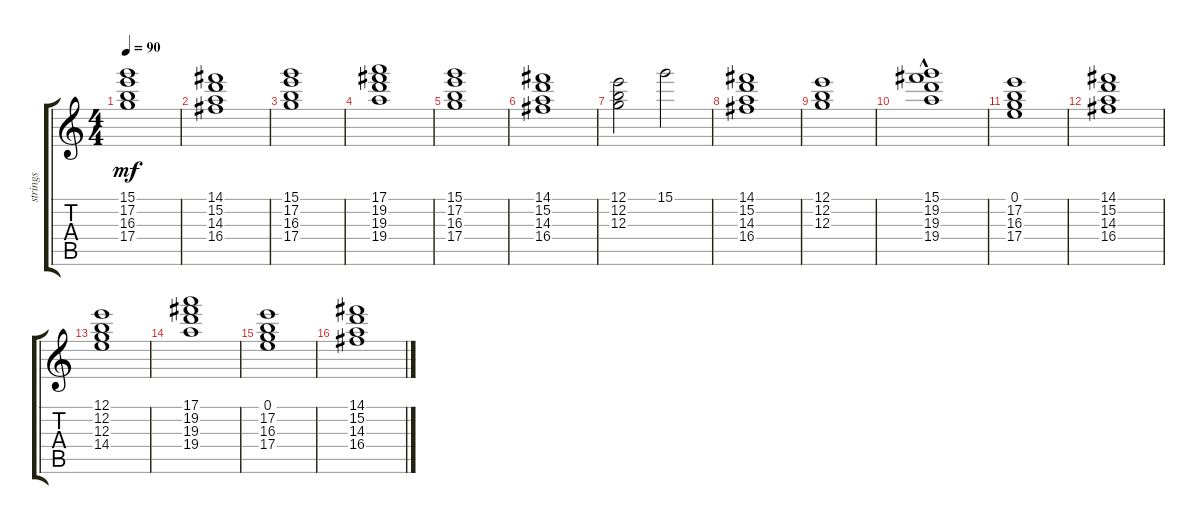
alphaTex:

\track ("strings" "strings") {instrument distortionguitar}
\staff {score tabs}
\tuning (E4 B3 G3 D3 A2 E2) {hide}
\ts (4 4)
\tempo 90
\clef g2
\ks c
(15.1 17.2 16.3 17.4).1{dy mf} |
(14.1 15.2 14.3 16.4).1 |
(15.1 17.2 16.3 17.4).1 |
(17.1 19.2 19.3 19.4).1 |
(15.1 17.2 16.3 17.4).1 |
(14.1 15.2 14.3 16.4).1 |
(12.1 12.2 12.3).2 15.1.2 |
(14.1 15.2 14.3 16.4).1 |
(12.1 12.2 12.3).1 |
(15.1 19.2{hac} 19.3 19.4).1 |
(0.1 17.2 16.3 17.4).1 |
(14.1 15.2 14.3 16.4).1 |
(12.1 12.2 12.3 14.4).1 |
(17.1 19.2 19.3 19.4).1 |
(0.1 17.2 16.3 17.4).1 |
(14.1 15.2 14.3 16.4).1
